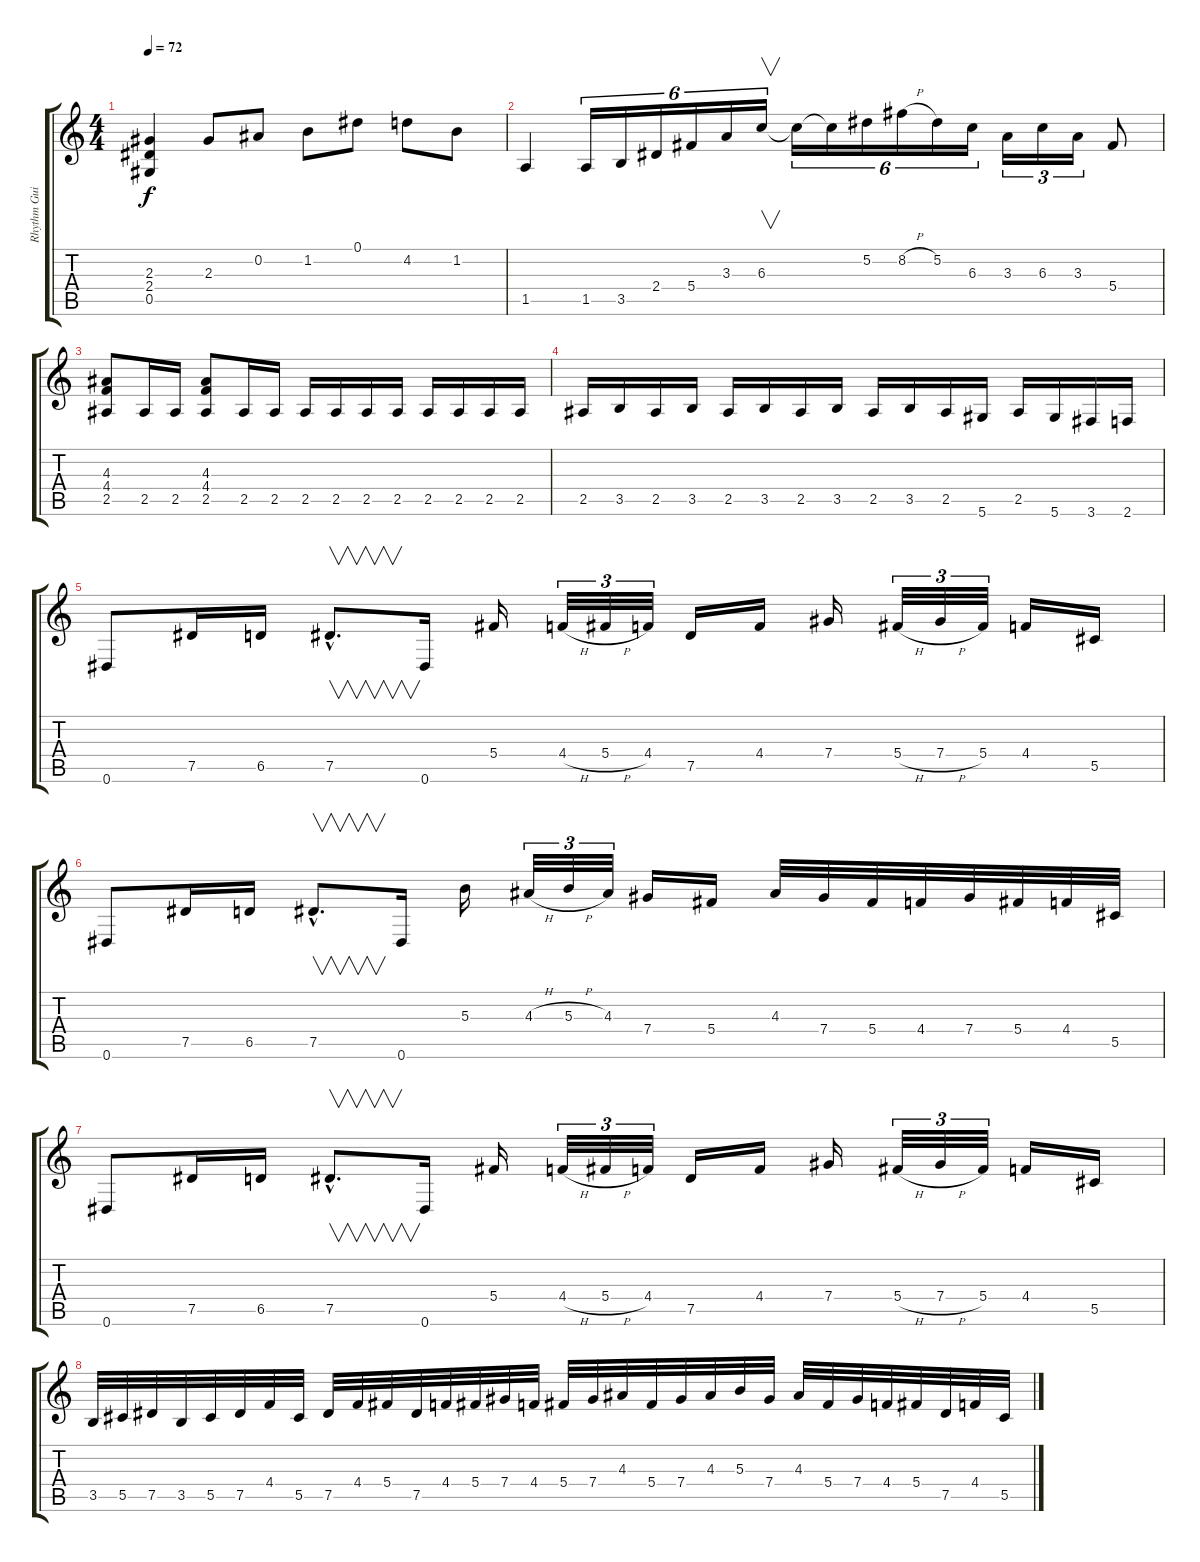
\track ("Rhythm Guitar" "Rhythm Gui") {instrument overdrivenguitar}
\staff {score tabs}
\tuning (Eb4 Bb3 Gb3 Db3 Ab2 Eb2) {hide}
\ts (4 4)
\tempo 72
\clef g2
\ks c
(2.3 2.4 0.5).4{dy f} 2.3.8 0.2.8 1.2.8 0.1.8 4.2.8 1.2.8 |
1.5.4 1.5.16{tu (6 4)} 3.5.16{tu (6 4)} 2.4.16{tu (6 4)} 5.4.16{tu (6 4)} 3.3.16{tu (6 4)} 6.3.16{v tu (6 4)} 6.3{t}.16{tu (6 4)} 6.3{t}.16{tu (6 4)} 5.2.16{tu (6 4)} 8.2{h}.16{tu (6 4)} 5.2.16{tu (6 4)} 6.3.16{tu (6 4)} 3.3.16{tu (3 2)} 6.3.16{tu (3 2)} 3.3.16{tu (3 2)} 5.4.8 |
(4.3 4.4 2.5).8 2.5.16 2.5.16 (4.3 4.4 2.5).8 2.5.16 2.5.16 2.5.16 2.5.16 2.5.16 2.5.16 2.5.16 2.5.16 2.5.16 2.5.16 |
2.5.16 3.5.16 2.5.16 3.5.16 2.5.16 3.5.16 2.5.16 3.5.16 2.5.16 3.5.16 2.5.16 5.6.16 2.5.16 5.6.16 3.6.16 2.6.16 |
0.6.8 7.5.16 6.5.16 7.5{hac}.8{v d} 0.6.16 5.4.16 4.4{h}.32{tu (3 2)} 5.4{h}.32{tu (3 2)} 4.4.32{tu (3 2)} 7.5.16 4.4.16 7.4.16 5.4{h}.32{tu (3 2)} 7.4{h}.32{tu (3 2)} 5.4.32{tu (3 2)} 4.4.16 5.5.16 |
0.6.8 7.5.16 6.5.16 7.5{hac}.8{v d} 0.6.16 5.3.16 4.3{h}.32{tu (3 2)} 5.3{h}.32{tu (3 2)} 4.3.32{tu (3 2)} 7.4.16 5.4.16 4.3.32 7.4.32 5.4.32 4.4.32 7.4.32 5.4.32 4.4.32 5.5.32 |
0.6.8 7.5.16 6.5.16 7.5{hac}.8{v d} 0.6.16 5.4.16 4.4{h}.32{tu (3 2)} 5.4{h}.32{tu (3 2)} 4.4.32{tu (3 2)} 7.5.16 4.4.16 7.4.16 5.4{h}.32{tu (3 2)} 7.4{h}.32{tu (3 2)} 5.4.32{tu (3 2)} 4.4.16 5.5.16 |
3.5.32 5.5.32 7.5.32 3.5.32 5.5.32 7.5.32 4.4.32 5.5.32 7.5.32 4.4.32 5.4.32 7.5.32 4.4.32 5.4.32 7.4.32 4.4.32 5.4.32 7.4.32 4.3.32 5.4.32 7.4.32 4.3.32 5.3.32 7.4.32 4.3.32 5.4.32 7.4.32 4.4.32 5.4.32 7.5.32 4.4.32 5.5.32
